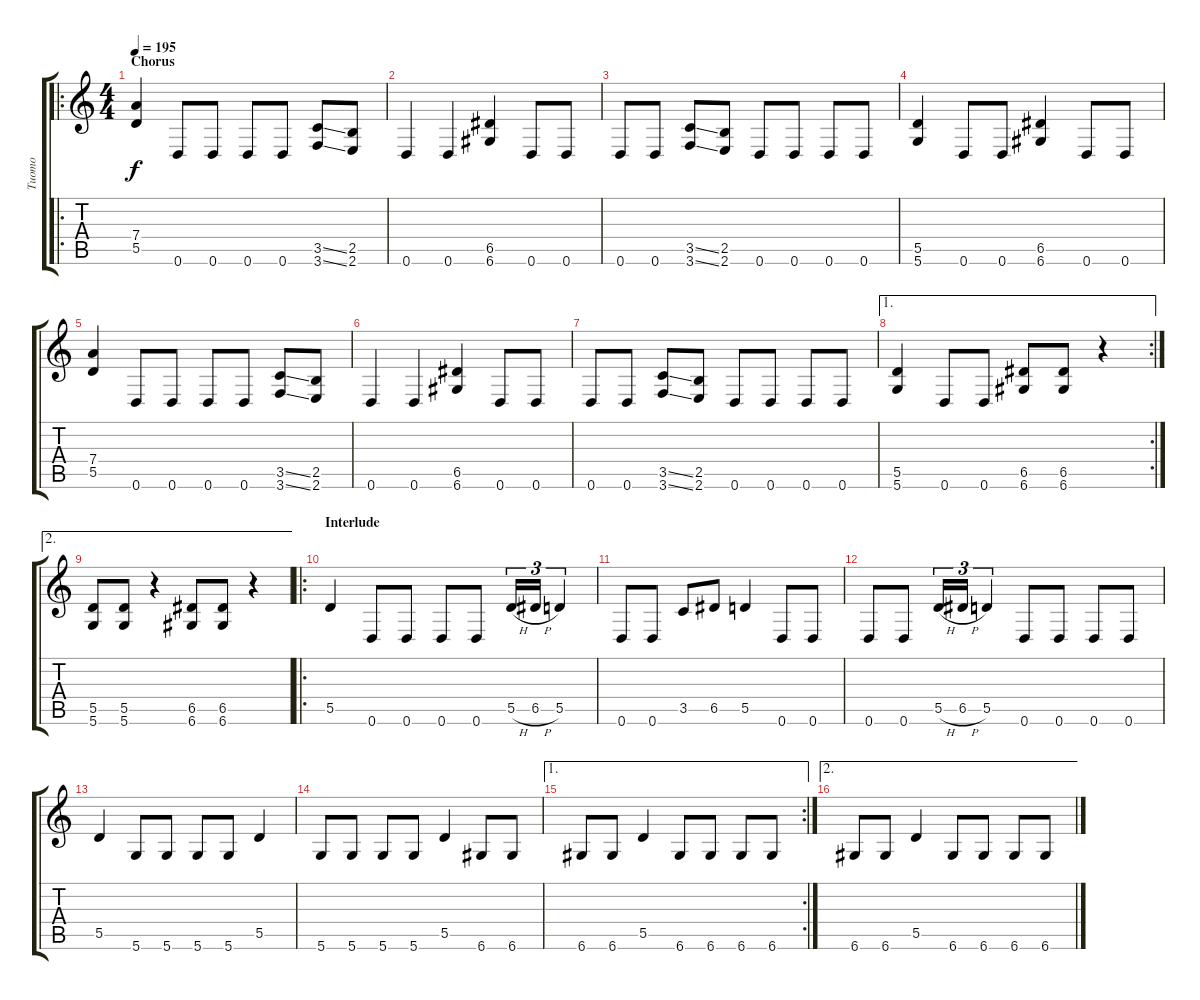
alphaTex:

\track ("Tuomo" "Tuomo") {instrument distortionguitar}
\staff {score tabs}
\tuning (E4 B3 G3 D3 A2 D2) {hide}
\ro
\ts (4 4)
\section ("" "Chorus")
\tempo 195
\clef g2
\ks c
(7.4 5.5).4{dy f} 0.6.8 0.6.8 0.6.8 0.6.8 (3.5{ss} 3.6{ss}).8 (2.5 2.6).8 |
0.6.4 0.6.4 (6.5 6.6).4 0.6.8 0.6.8 |
0.6.8 0.6.8 (3.5{ss} 3.6{ss}).8 (2.5 2.6).8 0.6.8 0.6.8 0.6.8 0.6.8 |
(5.5 5.6).4 0.6.8 0.6.8 (6.5 6.6).4 0.6.8 0.6.8 |
(7.4 5.5).4 0.6.8 0.6.8 0.6.8 0.6.8 (3.5{ss} 3.6{ss}).8 (2.5 2.6).8 |
0.6.4 0.6.4 (6.5 6.6).4 0.6.8 0.6.8 |
0.6.8 0.6.8 (3.5{ss} 3.6{ss}).8 (2.5 2.6).8 0.6.8 0.6.8 0.6.8 0.6.8 |
\ae 1
\rc 2
(5.5 5.6).4 0.6.8 0.6.8 (6.5 6.6).8 (6.5 6.6).8 r.4 |
\ae 2
(5.5 5.6).8 (5.5 5.6).8 r.4 (6.5 6.6).8 (6.5 6.6).8 r.4 |
\ro
\section ("" "Interlude")
5.5.4 0.6.8 0.6.8 0.6.8 0.6.8 5.5{h}.16{tu (3 2)} 6.5{h}.16{tu (3 2)} 5.5.4{tu (3 2)} |
0.6.8 0.6.8 3.5.8 6.5.8 5.5.4 0.6.8 0.6.8 |
0.6.8 0.6.8 5.5{h}.16{tu (3 2)} 6.5{h}.16{tu (3 2)} 5.5.4{tu (3 2)} 0.6.8 0.6.8 0.6.8 0.6.8 |
5.5.4 5.6.8 5.6.8 5.6.8 5.6.8 5.5.4 |
5.6.8 5.6.8 5.6.8 5.6.8 5.5.4 6.6.8 6.6.8 |
\ae 1
\rc 2
6.6.8 6.6.8 5.5.4 6.6.8 6.6.8 6.6.8 6.6.8 |
\ae 2
6.6.8 6.6.8 5.5.4 6.6.8 6.6.8 6.6.8 6.6.8
